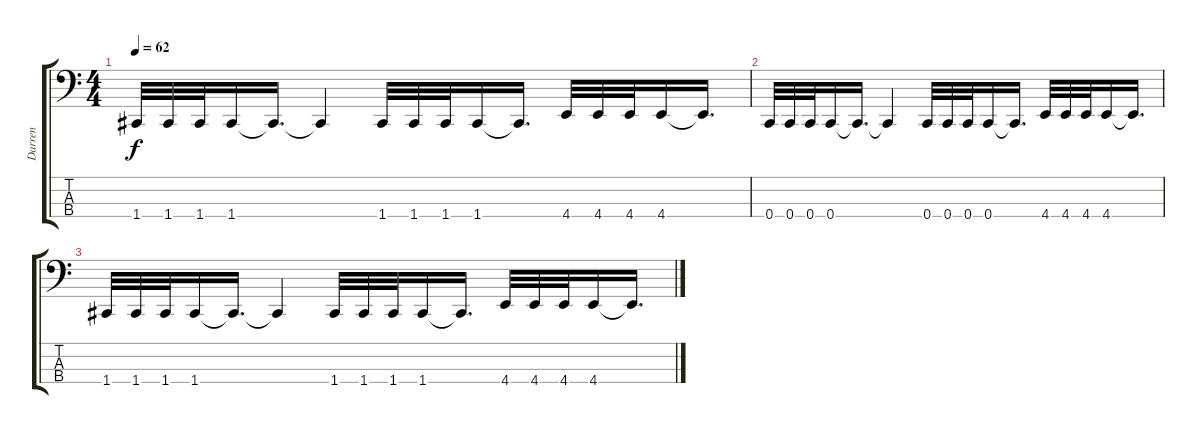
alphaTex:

\track ("Darren" "Darren") {instrument electricbassfinger}
\staff {score tabs}
\tuning (F2 C2 G1 C1) {hide}
\ts (4 4)
\tempo 62
\clef f4
\ks c
1.4.32{dy f} 1.4.32 1.4.32 1.4.16 1.4{t}.16{d} 1.4{t}.4 1.4.32 1.4.32 1.4.32 1.4.16 1.4{t}.16{d} 4.4.32 4.4.32 4.4.32 4.4.16 4.4{t}.16{d} |
0.4.32 0.4.32 0.4.32 0.4.16 0.4{t}.16{d} 0.4{t}.4 0.4.32 0.4.32 0.4.32 0.4.16 0.4{t}.16{d} 4.4.32 4.4.32 4.4.32 4.4.16 4.4{t}.16{d} |
1.4.32 1.4.32 1.4.32 1.4.16 1.4{t}.16{d} 1.4{t}.4 1.4.32 1.4.32 1.4.32 1.4.16 1.4{t}.16{d} 4.4.32 4.4.32 4.4.32 4.4.16 4.4{t}.16{d}
